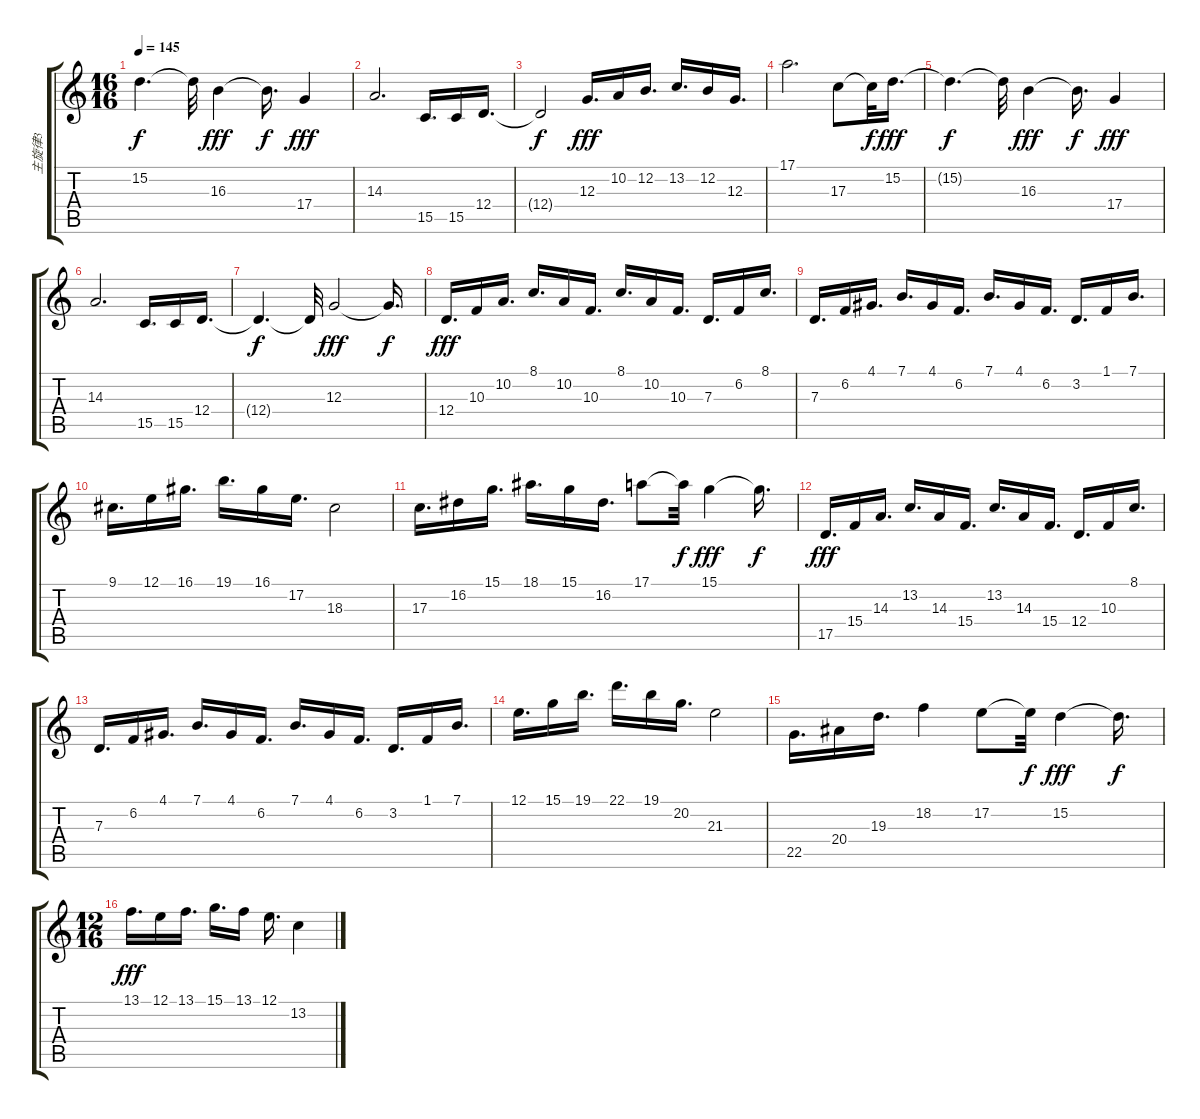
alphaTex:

\track ("主旋律3" "主旋律3") {instrument musicbox}
\staff {score tabs}
\tuning (E4 B3 G3 D3 A2 E2) {hide}
\ts (16 16)
\tempo 145
\clef g2
\ks c
15.2{t}.4{d dy f} 15.2{t}.32 16.3.4{dy fff} 16.3{t}.16{d dy f} 17.4.4{dy fff} |
14.3.2{d} 15.5.16{d} 15.5.16 12.4.16{d} |
12.4{t}.2{dy f} 12.3.16{d dy fff} 10.2.16 12.2.16{d} 13.2.16{d} 12.2.16 12.3.16{d} |
17.1.2{d} 17.3.8 17.3{t}.32{dy f} 15.2.16{d dy fff} |
15.2{t}.4{d dy f} 15.2{t}.32 16.3.4{dy fff} 16.3{t}.16{d dy f} 17.4.4{dy fff} |
14.3.2{d} 15.5.16{d} 15.5.16 12.4.16{d} |
12.4{t}.4{d dy f} 12.4{t}.32 12.3.2{dy fff} 12.3{t}.16{d dy f} |
12.4.16{d dy fff} 10.3.16 10.2.16{d} 8.1.16{d} 10.2.16 10.3.16{d} 8.1.16{d} 10.2.16 10.3.16{d} 7.3.16{d} 6.2.16 8.1.16{d} |
7.3.16{d} 6.2.16 4.1.16{d} 7.1.16{d} 4.1.16 6.2.16{d} 7.1.16{d} 4.1.16 6.2.16{d} 3.2.16{d} 1.1.16 7.1.16{d} |
9.1.16{d} 12.1.16 16.1.16{d} 19.1.16{d} 16.1.16 17.2.16{d} 18.3.2 |
17.3.16{d} 16.2.16 15.1.16{d} 18.1.16{d} 15.1.16 16.2.16{d} 17.1.8 17.1{t}.32{dy f} 15.1.4{dy fff} 15.1{t}.16{d dy f} |
17.5.16{d dy fff} 15.4.16 14.3.16{d} 13.2.16{d} 14.3.16 15.4.16{d} 13.2.16{d} 14.3.16 15.4.16{d} 12.4.16{d} 10.3.16 8.1.16{d} |
7.3.16{d} 6.2.16 4.1.16{d} 7.1.16{d} 4.1.16 6.2.16{d} 7.1.16{d} 4.1.16 6.2.16{d} 3.2.16{d} 1.1.16 7.1.16{d} |
12.1.16{d} 15.1.16 19.1.16{d} 22.1.16{d} 19.1.16 20.2.16{d} 21.3.2 |
22.5.16{d} 20.4.16 19.3.16{d} 18.2.4 17.2.8 17.2{t}.32{dy f} 15.2.4{dy fff} 15.2{t}.16{d dy f} |
\ts (12 16)
13.1.16{d dy fff} 12.1.16 13.1.16{d} 15.1.16{d} 13.1.16 12.1.16{d} 13.2.4
